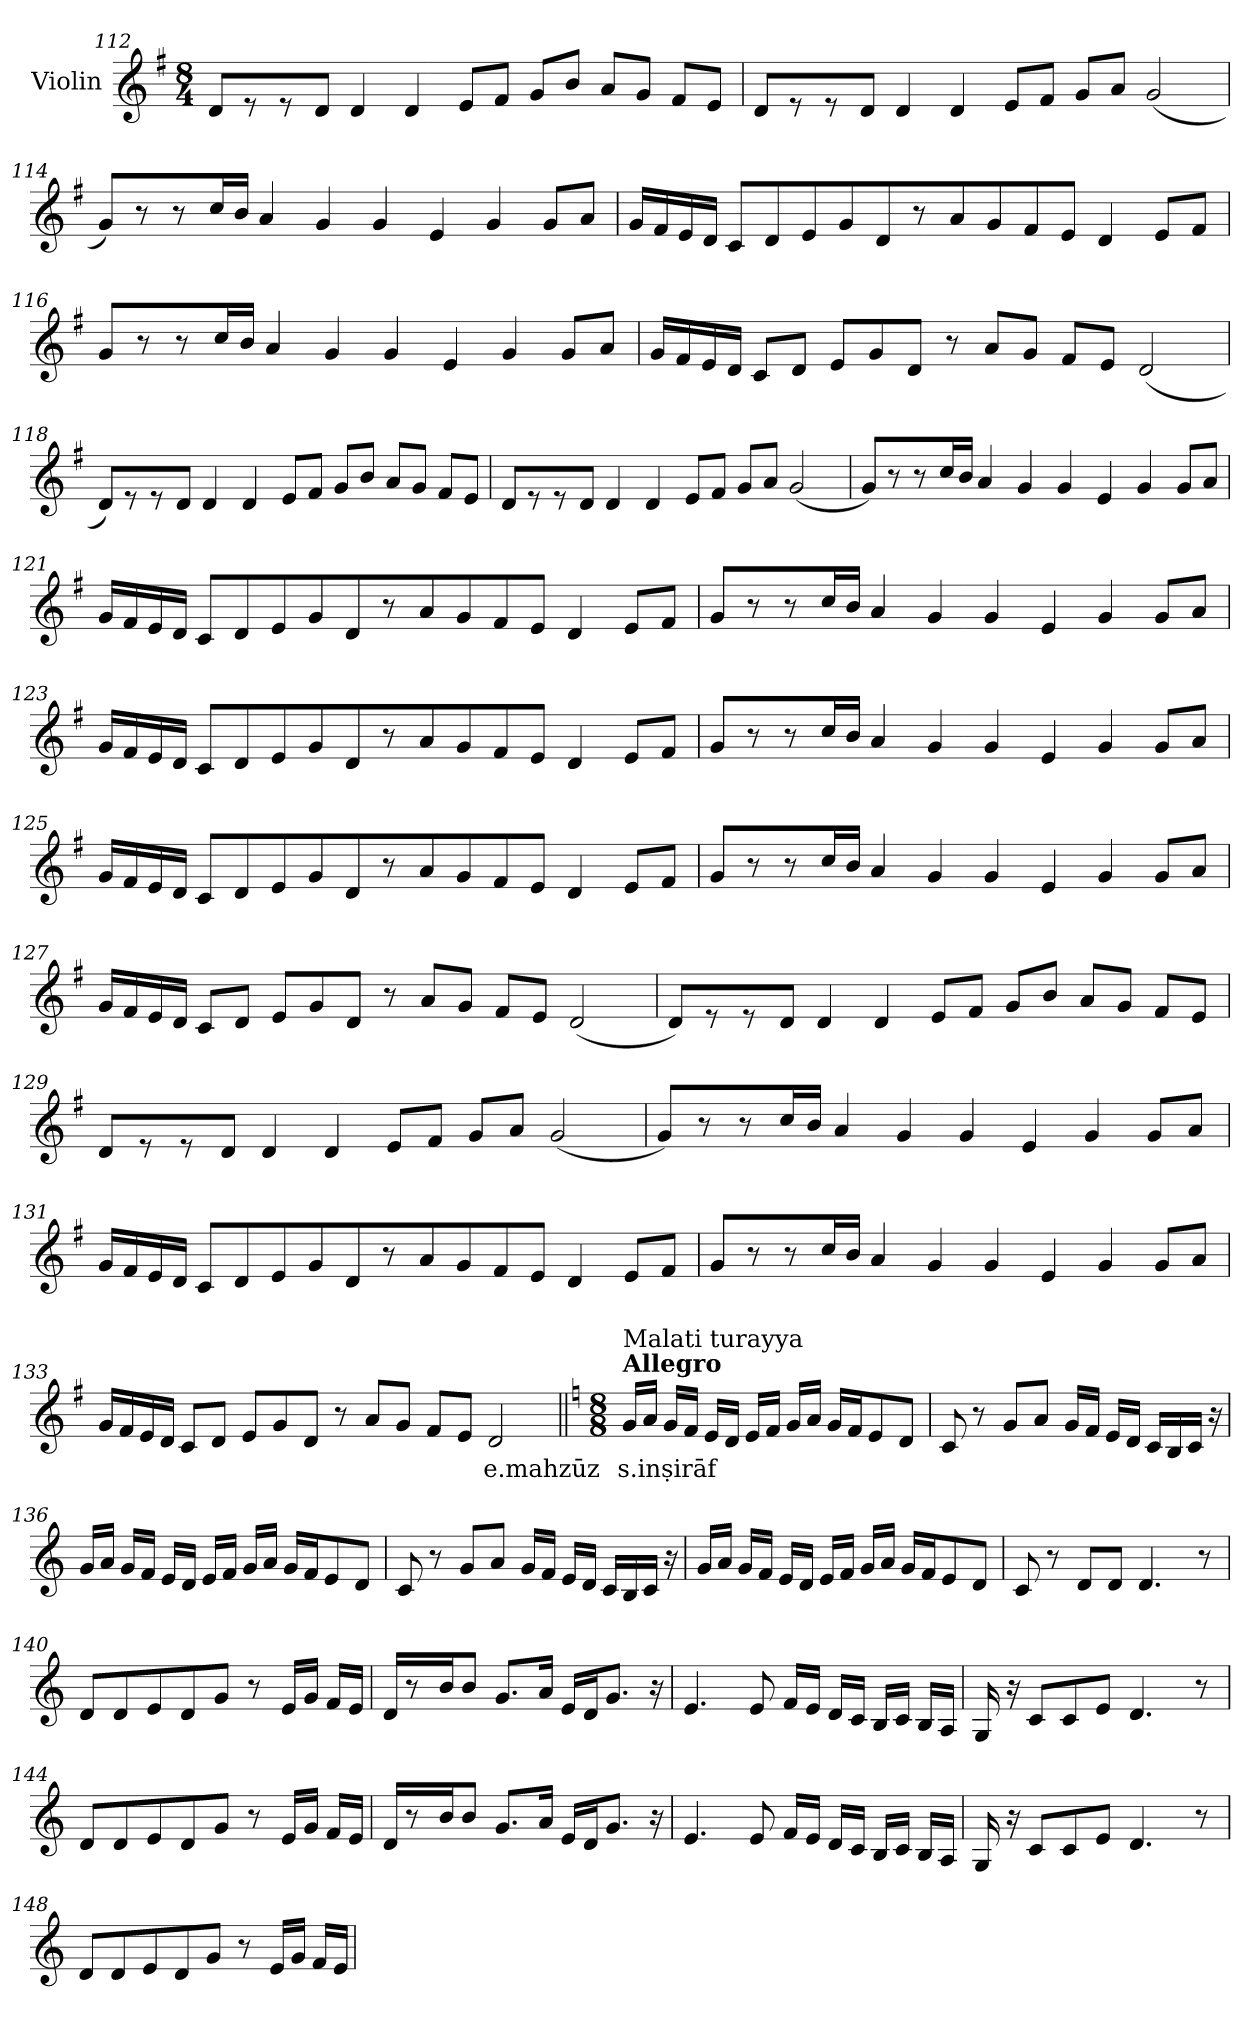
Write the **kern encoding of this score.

**kern	**text
*part1	*part1
*staff1	*staff1
*I"Violin	*
!!LO:LB:g=z
*clefG2	*
*k[f#]	*
*G:	*
*M8/4	*
=112	=112
8d/L	.
8r	.
8r	.
8d/J	.
4d/	.
4d/	.
8e/L	.
8f#/J	.
8g/L	.
8b/J	.
8a/L	.
8g/J	.
8f#/L	.
8e/J	.
=113	=113
8d/L	.
8r	.
8r	.
8d/J	.
4d/	.
4d/	.
8e/L	.
8f#/J	.
8g/L	.
8a/J	.
(<2g/	.
!!LO:PB:g=z
=114	=114
8g/L)	.
8r	.
8r	.
16cc/L	.
16b/JJ	.
4a/	.
4g/	.
4g/	.
4e/	.
4g/	.
8g/L	.
8a/J	.
=115	=115
16g/LL	.
16f#/	.
16e/	.
16d/JJ	.
8c/L	.
8d/	.
8e/	.
8g/	.
8d/	.
8r	.
8a/	.
8g/	.
8f#/	.
8e/J	.
4d/	.
8e/L	.
8f#/J	.
!!LO:LB:g=z
=116	=116
8g/L	.
8r	.
8r	.
16cc/L	.
16b/JJ	.
4a/	.
4g/	.
4g/	.
4e/	.
4g/	.
8g/L	.
8a/J	.
=117	=117
16g/LL	.
16f#/	.
16e/	.
16d/JJ	.
8c/L	.
8d/J	.
8e/L	.
8g/	.
8d/J	.
8r	.
8a/L	.
8g/J	.
8f#/L	.
8e/J	.
(<2d/	.
!!LO:LB:g=z
=118	=118
8d/L)	.
8r	.
8r	.
8d/J	.
4d/	.
4d/	.
8e/L	.
8f#/J	.
8g/L	.
8b/J	.
8a/L	.
8g/J	.
8f#/L	.
8e/J	.
=119	=119
8d/L	.
8r	.
8r	.
8d/J	.
4d/	.
4d/	.
8e/L	.
8f#/J	.
8g/L	.
8a/J	.
(<2g/	.
!!LO:LB:g=z
=120	=120
8g/L)	.
8r	.
8r	.
16cc/L	.
16b/JJ	.
4a/	.
4g/	.
4g/	.
4e/	.
4g/	.
8g/L	.
8a/J	.
=121	=121
16g/LL	.
16f#/	.
16e/	.
16d/JJ	.
8c/L	.
8d/	.
8e/	.
8g/	.
8d/	.
8r	.
8a/	.
8g/	.
8f#/	.
8e/J	.
4d/	.
8e/L	.
8f#/J	.
!!LO:LB:g=z
=122	=122
8g/L	.
8r	.
8r	.
16cc/L	.
16b/JJ	.
4a/	.
4g/	.
4g/	.
4e/	.
4g/	.
8g/L	.
8a/J	.
=123	=123
16g/LL	.
16f#/	.
16e/	.
16d/JJ	.
8c/L	.
8d/	.
8e/	.
8g/	.
8d/	.
8r	.
8a/	.
8g/	.
8f#/	.
8e/J	.
4d/	.
8e/L	.
8f#/J	.
!!LO:LB:g=z
=124	=124
8g/L	.
8r	.
8r	.
16cc/L	.
16b/JJ	.
4a/	.
4g/	.
4g/	.
4e/	.
4g/	.
8g/L	.
8a/J	.
=125	=125
16g/LL	.
16f#/	.
16e/	.
16d/JJ	.
8c/L	.
8d/	.
8e/	.
8g/	.
8d/	.
8r	.
8a/	.
8g/	.
8f#/	.
8e/J	.
4d/	.
8e/L	.
8f#/J	.
!!LO:LB:g=z
=126	=126
8g/L	.
8r	.
8r	.
16cc/L	.
16b/JJ	.
4a/	.
4g/	.
4g/	.
4e/	.
4g/	.
8g/L	.
8a/J	.
=127	=127
16g/LL	.
16f#/	.
16e/	.
16d/JJ	.
8c/L	.
8d/J	.
8e/L	.
8g/	.
8d/J	.
8r	.
8a/L	.
8g/J	.
8f#/L	.
8e/J	.
(<2d/	.
!!LO:LB:g=z
=128	=128
8d/L)	.
8r	.
8r	.
8d/J	.
4d/	.
4d/	.
8e/L	.
8f#/J	.
8g/L	.
8b/J	.
8a/L	.
8g/J	.
8f#/L	.
8e/J	.
=129	=129
8d/L	.
8r	.
8r	.
8d/J	.
4d/	.
4d/	.
8e/L	.
8f#/J	.
8g/L	.
8a/J	.
(<2g/	.
!!LO:PB:g=z
=130	=130
8g/L)	.
8r	.
8r	.
16cc/L	.
16b/JJ	.
4a/	.
4g/	.
4g/	.
4e/	.
4g/	.
8g/L	.
8a/J	.
=131	=131
16g/LL	.
16f#/	.
16e/	.
16d/JJ	.
8c/L	.
8d/	.
8e/	.
8g/	.
8d/	.
8r	.
8a/	.
8g/	.
8f#/	.
8e/J	.
4d/	.
8e/L	.
8f#/J	.
!!LO:LB:g=z
=132	=132
8g/L	.
8r	.
8r	.
16cc/L	.
16b/JJ	.
4a/	.
4g/	.
4g/	.
4e/	.
4g/	.
8g/L	.
8a/J	.
=133	=133
16g/LL	.
16f#/	.
16e/	.
16d/JJ	.
8c/L	.
8d/J	.
8e/L	.
8g/	.
8d/J	.
8r	.
8a/L	.
8g/J	.
8f#/L	.
8e/J	.
!	!LO:LY:b
2d/	e.mahzūz
!!LO:LB:g=z
=134||	=134||
*k[]	*
*C:	*
*M8/8	*
*MM40	*
!LO:TX:a:B:t=Allegro	!
!LO:TX:a:t=Malati turayya	!
!	!LO:LY:b
16g/LL	s.inṣirāf
16a/JJ	.
16g/LL	.
16f/JJ	.
16e/LL	.
16d/JJ	.
16e/LL	.
16f/JJ	.
16g/LL	.
16a/JJ	.
16g/LL	.
16f/J	.
8e/	.
8d/J	.
=135	=135
8c/	.
8r	.
8g/L	.
8a/J	.
16g/LL	.
16f/JJ	.
16e/LL	.
16d/JJ	.
16c/LL	.
16B/	.
16c/JJ	.
16r	.
=136	=136
16g/LL	.
16a/JJ	.
16g/LL	.
16f/JJ	.
16e/LL	.
16d/JJ	.
16e/LL	.
16f/JJ	.
16g/LL	.
16a/JJ	.
16g/LL	.
16f/J	.
8e/	.
8d/J	.
!!LO:LB:g=z
=137	=137
8c/	.
8r	.
8g/L	.
8a/J	.
16g/LL	.
16f/JJ	.
16e/LL	.
16d/JJ	.
16c/LL	.
16B/	.
16c/JJ	.
16r	.
=138	=138
16g/LL	.
16a/JJ	.
16g/LL	.
16f/JJ	.
16e/LL	.
16d/JJ	.
16e/LL	.
16f/JJ	.
16g/LL	.
16a/JJ	.
16g/LL	.
16f/J	.
8e/	.
8d/J	.
=139	=139
8c/	.
8r	.
8d/L	.
8d/J	.
4.d/	.
8r	.
!!LO:LB:g=z
=140	=140
8d/L	.
8d/	.
8e/	.
8d/	.
8g/J	.
8r	.
16e/LL	.
16g/JJ	.
16f/LL	.
16e/JJ	.
=141	=141
16d/LL	.
8r	.
16b/J	.
8b/J	.
8.g/L	.
16a/Jk	.
16e/LL	.
16d/J	.
8.g/J	.
16r	.
=142	=142
4.e/	.
8e/	.
16f/LL	.
16e/JJ	.
16d/LL	.
16c/JJ	.
16B/LL	.
16c/JJ	.
16B/LL	.
16A/JJ	.
!!LO:LB:g=z
=143	=143
16G/	.
16r	.
8c/L	.
8c/	.
8e/J	.
4.d/	.
8r	.
=144	=144
8d/L	.
8d/	.
8e/	.
8d/	.
8g/J	.
8r	.
16e/LL	.
16g/JJ	.
16f/LL	.
16e/JJ	.
=145	=145
16d/LL	.
8r	.
16b/J	.
8b/J	.
8.g/L	.
16a/Jk	.
16e/LL	.
16d/J	.
8.g/J	.
16r	.
!!LO:LB:g=z
=146	=146
4.e/	.
8e/	.
16f/LL	.
16e/JJ	.
16d/LL	.
16c/JJ	.
16B/LL	.
16c/JJ	.
16B/LL	.
16A/JJ	.
=147	=147
16G/	.
16r	.
8c/L	.
8c/	.
8e/J	.
4.d/	.
8r	.
=148	=148
8d/L	.
8d/	.
8e/	.
8d/	.
8g/J	.
8r	.
16e/LL	.
16g/JJ	.
16f/LL	.
16e/JJ	.
=	=
*-	*-
